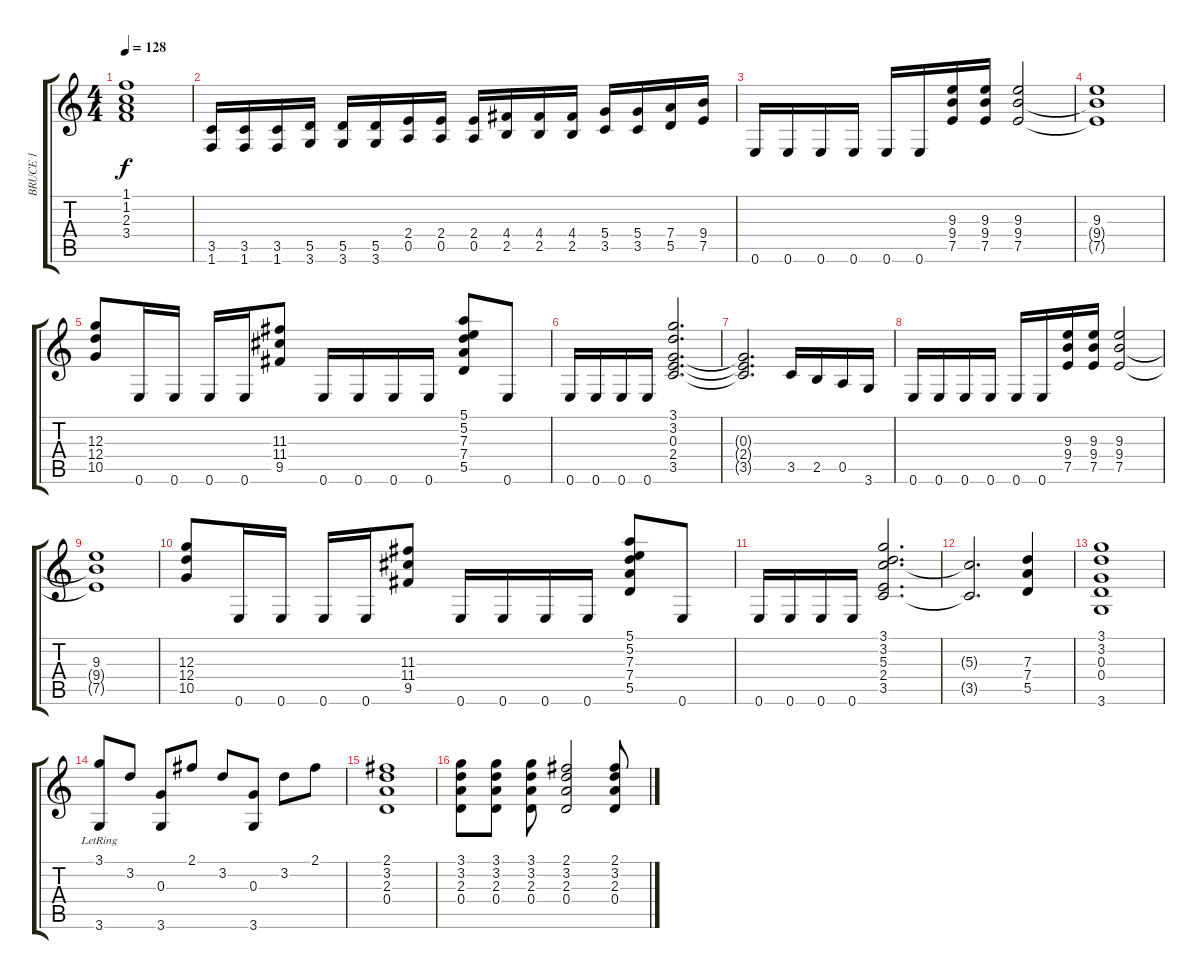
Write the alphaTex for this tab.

\track ("BRUCE 1" "BRUCE 1") {instrument distortionguitar}
\staff {score tabs}
\tuning (E4 B3 G3 D3 A2 E2) {hide}
\ts (4 4)
\tempo 128
\clef g2
\ks c
(1.1 1.2 2.3 3.4).1{dy f} |
(3.5 1.6).16 (3.5 1.6).16 (3.5 1.6).16 (5.5 3.6).16 (5.5 3.6).16 (5.5 3.6).16 (2.4 0.5).16 (2.4 0.5).16 (2.4 0.5).16 (4.4 2.5).16 (4.4 2.5).16 (4.4 2.5).16 (5.4 3.5).16 (5.4 3.5).16 (7.4 5.5).16 (9.4 7.5).16 |
0.6.16 0.6.16 0.6.16 0.6.16 0.6.16 0.6.16 (9.3 9.4 7.5).16 (9.3 9.4 7.5).16 (9.3 9.4 7.5).2 |
(9.3 9.4{t} 7.5{t}).1 |
(12.3 12.4 10.5).8 0.6.16 0.6.16 0.6.16 0.6.16 (11.3 11.4 9.5).8 0.6.16 0.6.16 0.6.16 0.6.16 (5.1 5.2 7.3 7.4 5.5).8 0.6.8 |
0.6.16 0.6.16 0.6.16 0.6.16 (3.1 3.2 0.3 2.4 3.5).2{d} |
(0.3{t} 2.4{t} 3.5{t}).2{d} 3.5.16 2.5.16 0.5.16 3.6.16 |
0.6.16 0.6.16 0.6.16 0.6.16 0.6.16 0.6.16 (9.3 9.4 7.5).16 (9.3 9.4 7.5).16 (9.3 9.4 7.5).2 |
(9.3 9.4{t} 7.5{t}).1 |
(12.3 12.4 10.5).8 0.6.16 0.6.16 0.6.16 0.6.16 (11.3 11.4 9.5).8 0.6.16 0.6.16 0.6.16 0.6.16 (5.1 5.2 7.3 7.4 5.5).8 0.6.8 |
0.6.16 0.6.16 0.6.16 0.6.16 (3.1 3.2 5.3 2.4 3.5).2{d} |
(5.3{t} 3.5{t}).2{d} (7.3 7.4 5.5).4 |
(3.1 3.2 0.3 0.4 3.6).1 |
(3.1 3.6{lr}).8 3.2.8 (0.3 3.6).8 2.1.8 3.2.8 (0.3 3.6).8 3.2.8 2.1.8 |
(2.1 3.2 2.3 0.4).1 |
(3.1 3.2 2.3 0.4).8 (3.1 3.2 2.3 0.4).8 (3.1 3.2 2.3 0.4).8 (2.1 3.2 2.3 0.4).2 (2.1 3.2 2.3 0.4).8
